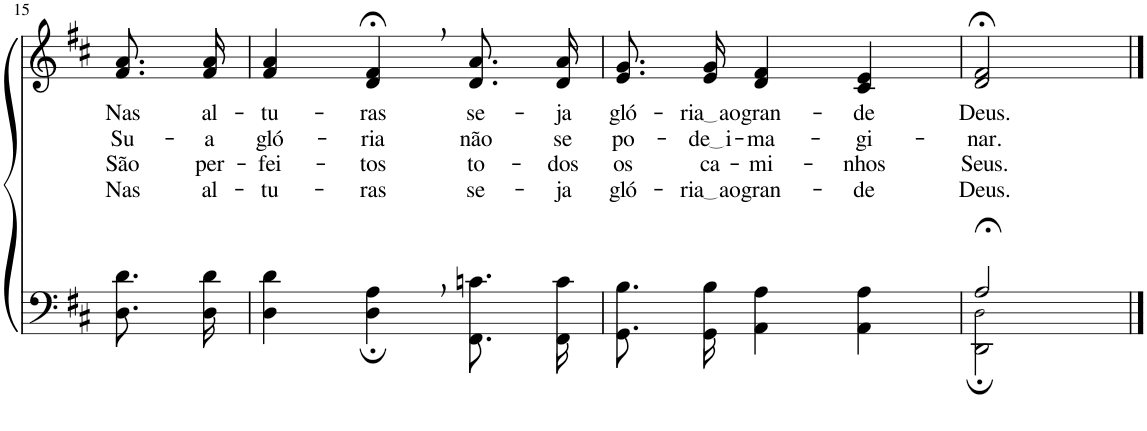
**kern	**kern	**text	**text	**text	**text
*part2	*part1	*part1	*part1	*part1	*part1
*staff2	*staff1	*staff1	*staff1	*staff1	*staff1
*I"Parte III e IV	*I"Parte I e II	*	*	*	*
!!LO:PB:g=z
*clefF4	*clefG2	*	*	*	*
*k[f#c#]	*k[f#c#]	*	*	*	*
*M3/4	*M3/4	*	*	*	*
=15	=15	=15	=15	=15	=15
!	!	!LO:LY:b	!LO:LY:b	!LO:LY:b	!LO:LY:b
8.D\ 8.d\L	8.f#/ 8.a/L	Nas	Su-	São	Nas
!	!	!LO:LY:b	!LO:LY:b	!LO:LY:b	!LO:LY:b
16D\ 16d\Jk	16f#/ 16a/Jk	al-	-a	per-	al-
=16	=16	=16	=16	=16	=16
!	!	!LO:LY:b	!LO:LY:b	!LO:LY:b	!LO:LY:b
4D\ 4d\	4f#/ 4a/	-tu-	gló-	-fei-	-tu-
!	!	!LO:LY:b	!LO:LY:b	!LO:LY:b	!LO:LY:b
4D\;, 4A\;,	4d/;<, 4f#/;<,	-ras	-ria	-tos	-ras
!	!	!LO:LY:b	!LO:LY:b	!LO:LY:b	!LO:LY:b
8.FF#\ 8.cn\L	8.d/ 8.a/L	se-	não	to-	se-
!	!	!LO:LY:b	!LO:LY:b	!LO:LY:b	!LO:LY:b
16FF#\ 16c\Jk	16d/ 16a/Jk	-ja	se	-dos	-ja
=17	=17	=17	=17	=17	=17
!	!	!LO:LY:b	!LO:LY:b	!LO:LY:b	!LO:LY:b
8.GG\ 8.B\L	8.e/ 8.g/L	gló-	po-	os	gló-
!	!	!LO:LY:b	!LO:LY:b	!LO:LY:b	!LO:LY:b
16GG\ 16B\Jk	16e/ 16g/Jk	ria ao	de i	ca-	ria ao
!	!	!LO:LY:b	!LO:LY:b	!LO:LY:b	!LO:LY:b
4AA\ 4A\	4d/ 4f#/	gran-	-ma-	-mi-	gran-
!	!	!LO:LY:b	!LO:LY:b	!LO:LY:b	!LO:LY:b
4AA\ 4A\	4c#/ 4e/	-de	-gi-	-nhos	-de
=18	=18	=18	=18	=18	=18
*^	*	*	*	*	*
!	!	!	!LO:LY:b	!LO:LY:b	!LO:LY:b	!LO:LY:b
2A;</	2DD\; 2D!\;	2d/;< 2f#/;<	Deus.	-nar.	Seus.	Deus.
*v	*v	*	*	*	*	*
==	==	==	==	==	==
*-	*-	*-	*-	*-	*-
